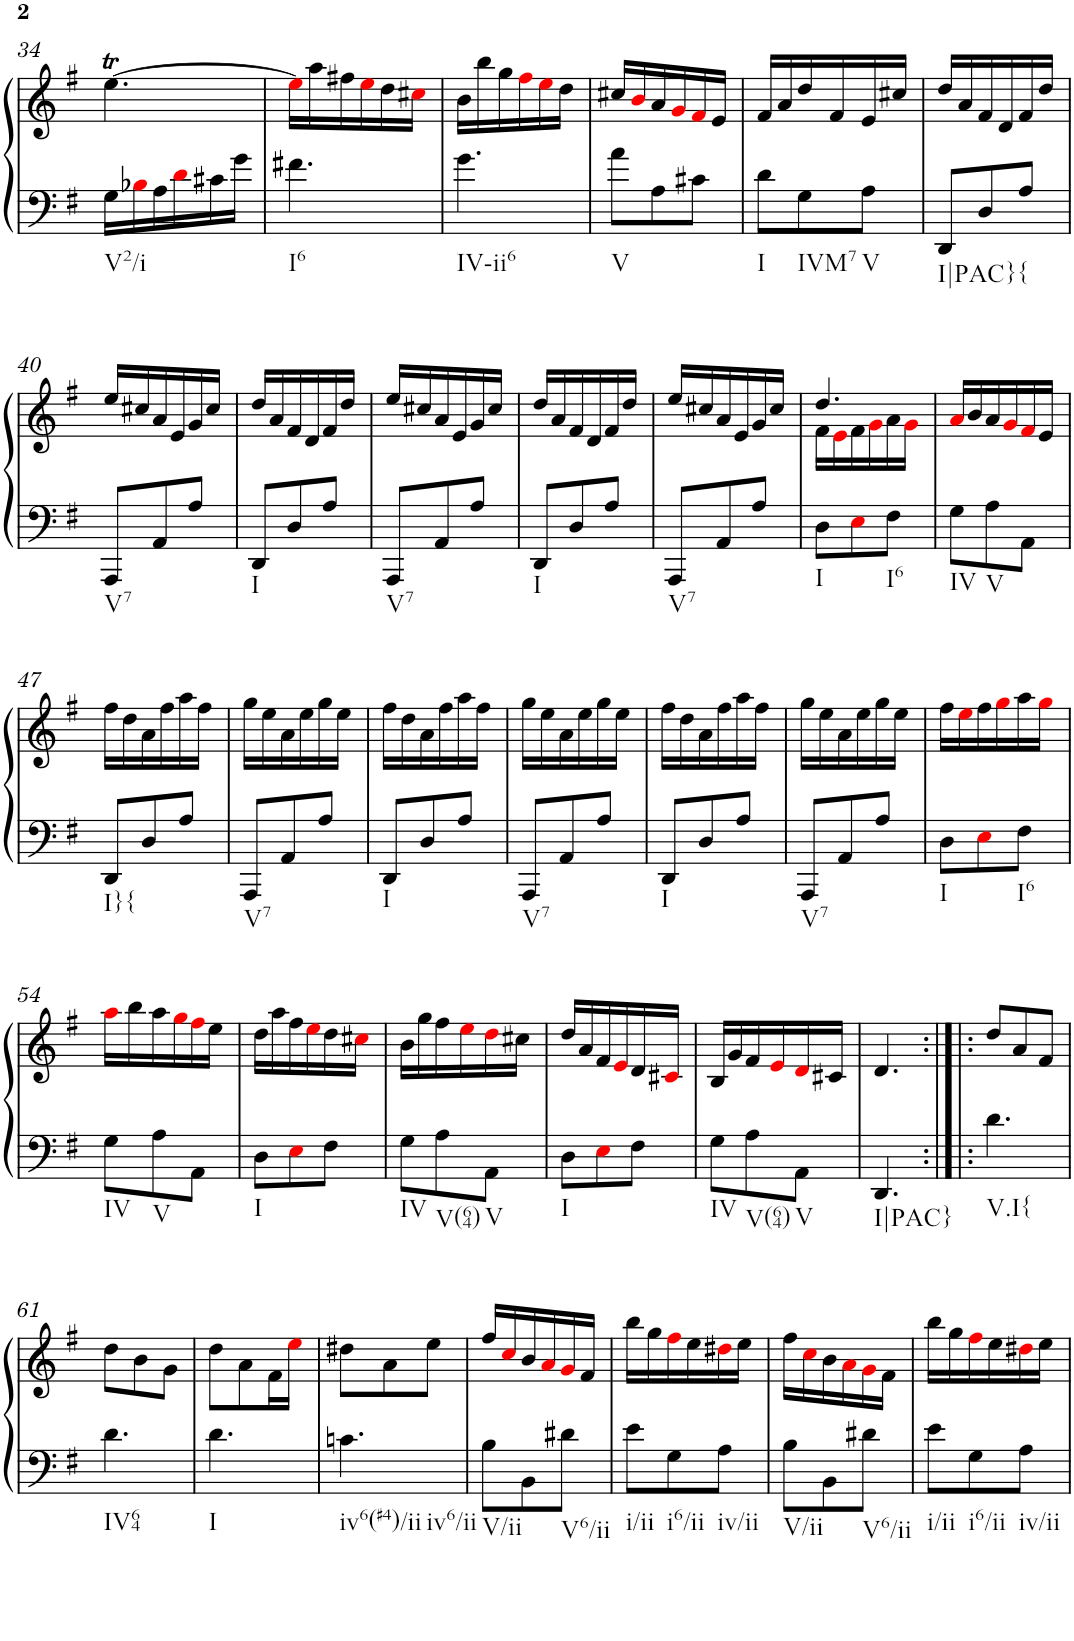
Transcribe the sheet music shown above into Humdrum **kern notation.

**kern	**kern
*part1	*part1
*staff2	*staff1
*I"Piano	*
*I'Pno	*
!!LO:PB:g=z
*clefF4	*clefG2
*k[f#]	*k[f#]
*G:	*G:
*M3/8	*M3/8
=34	=34
!LO:TX:b:t=V2/i	!
16G\LL	[4.eeT\
16B-Xi\	.
16A\	.
16di\	.
16c#X\	.
16g\JJ	.
=35	=35
!LO:TX:b:t=I6	!
4.f#X\	16eei\LL]
.	16aa\
.	16ff#X\
.	16eei\
.	16dd\
.	16cc#Xi\JJ
=36	=36
!LO:TX:b:t=IV-ii6	!
4.g\	16b\LL
.	16bb\
.	16gg\
.	16ff#i\
.	16eei\
.	16dd\JJ
=37	=37
!LO:TX:b:t=V	!
8a\L	16cc#X/LL
.	16bi/
8A\	16a/
.	16gi/
8c#X\J	16f#i/
.	16e/JJ
=38	=38
!LO:TX:b:t=I	!
8d\L	16f#/LL
.	16a/
!LO:TX:b:t=IVM7	!
8G\	16dd/
.	16f#/
!LO:TX:b:t=V	!
8A\J	16e/
.	16cc#X/JJ
=39	=39
!LO:TX:b:t=I|PAC}{	!
8DD/L	16dd/LL
.	16a/
8D/	16f#/
.	16d/
8A/J	16f#/
.	16dd/JJ
!!LO:LB:g=z
=40	=40
!LO:TX:b:t=V7	!
8AAA/L	16ee/LL
.	16cc#X/
8AA/	16a/
.	16e/
8A/J	16g/
.	16cc#/JJ
=41	=41
!LO:TX:b:t=I	!
8DD/L	16dd/LL
.	16a/
8D/	16f#/
.	16d/
8A/J	16f#/
.	16dd/JJ
=42	=42
!LO:TX:b:t=V7	!
8AAA/L	16ee/LL
.	16cc#X/
8AA/	16a/
.	16e/
8A/J	16g/
.	16cc#/JJ
=43	=43
!LO:TX:b:t=I	!
8DD/L	16dd/LL
.	16a/
8D/	16f#/
.	16d/
8A/J	16f#/
.	16dd/JJ
=44	=44
!LO:TX:b:t=V7	!
8AAA/L	16ee/LL
.	16cc#X/
8AA/	16a/
.	16e/
8A/J	16g/
.	16cc#/JJ
=45	=45
*	*^
!LO:TX:b:t=I	!	!
8D\L	4.dd/	16f#\LL
.	.	16ei\
8Ei\	.	16f#\
.	.	16gi\
!LO:TX:b:t=I6	!	!
8F#\J	.	16a\
.	.	16gi\JJ
=46	=46	=46
!LO:TX:b:t=IV	!	!
*	*v	*v
8G\L	16ai/LL
.	16b/
!LO:TX:b:t=V	!
8A\	16a/
.	16gi/
8AA\J	16f#i/
.	16e/JJ
!!LO:LB:g=z
=47	=47
!LO:TX:b:t=I}{	!
8DD/L	16ff#\LL
.	16dd\
8D/	16a\
.	16ff#\
8A/J	16aa\
.	16ff#\JJ
=48	=48
!LO:TX:b:t=V7	!
8AAA/L	16gg\LL
.	16ee\
8AA/	16a\
.	16ee\
8A/J	16gg\
.	16ee\JJ
=49	=49
!LO:TX:b:t=I	!
8DD/L	16ff#\LL
.	16dd\
8D/	16a\
.	16ff#\
8A/J	16aa\
.	16ff#\JJ
=50	=50
!LO:TX:b:t=V7	!
8AAA/L	16gg\LL
.	16ee\
8AA/	16a\
.	16ee\
8A/J	16gg\
.	16ee\JJ
=51	=51
!LO:TX:b:t=I	!
8DD/L	16ff#\LL
.	16dd\
8D/	16a\
.	16ff#\
8A/J	16aa\
.	16ff#\JJ
=52	=52
!LO:TX:b:t=V7	!
8AAA/L	16gg\LL
.	16ee\
8AA/	16a\
.	16ee\
8A/J	16gg\
.	16ee\JJ
=53	=53
!LO:TX:b:t=I	!
8D\L	16ff#\LL
.	16eei\
8Ei\	16ff#\
.	16ggi\
!LO:TX:b:t=I6	!
8F#\J	16aa\
.	16ggi\JJ
!!LO:LB:g=z
=54	=54
!LO:TX:b:t=IV	!
8G\L	16aai\LL
.	16bb\
!LO:TX:b:t=V	!
8A\	16aa\
.	16ggi\
8AA\J	16ff#i\
.	16ee\JJ
=55	=55
!LO:TX:b:t=I	!
8D\L	16dd\LL
.	16aa\
8Ei\	16ff#\
.	16eei\
8F#\J	16dd\
.	16cc#Xi\JJ
=56	=56
!LO:TX:b:t=IV	!
8G\L	16b\LL
.	16gg\
!LO:TX:b:t=V(64)	!
8A\	16ff#\
.	16eei\
!LO:TX:b:t=V	!
8AA\J	16ddi\
.	16cc#X\JJ
=57	=57
!LO:TX:b:t=I	!
8D\L	16dd/LL
.	16a/
8Ei\	16f#/
.	16ei/
8F#\J	16d/
.	16c#Xi/JJ
=58	=58
!LO:TX:b:t=IV	!
8G\L	16B/LL
.	16g/
!LO:TX:b:t=V(64)	!
8A\	16f#/
.	16ei/
!LO:TX:b:t=V	!
8AA\J	16di/
.	16c#X/JJ
=59	=59
!LO:TX:b:t=I|PAC}	!
4.DD/	4.d/
=60:|!|:	=60:|!|:
!LO:TX:b:t=V.I{	!
4.d\	8dd/L
.	8a/
.	8f#/J
!!LO:LB:g=z
=61	=61
!LO:TX:b:t=IV64	!
4.d\	8dd\L
.	8b\
.	8g\J
=62	=62
!LO:TX:b:t=I	!
4.d\	8dd\L
.	8a\
.	16f#\L
.	16eei\JJ
=63	=63
!LO:TX:b:t=iv6(#4)/ii	!
!LO:TX:b:t=iv6/ii	!
4.cn\	8dd#X\L
.	8a\
.	8ee\J
=64	=64
!LO:TX:b:t=V/ii	!
8B\L	16ff#/LL
.	16cci/
8BB\	16b/
.	16ai/
!LO:TX:b:t=V6/ii	!
8d#X\J	16gi/
.	16f#/JJ
=65	=65
!LO:TX:b:t=i/ii	!
8e\L	16bb\LL
.	16gg\
!LO:TX:b:t=i6/ii	!
8G\	16ff#i\
.	16ee\
!LO:TX:b:t=iv/ii	!
8A\J	16dd#Xi\
.	16ee\JJ
=66	=66
!LO:TX:b:t=V/ii	!
8B\L	16ff#\LL
.	16cci\
8BB\	16b\
.	16ai\
!LO:TX:b:t=V6/ii	!
8d#X\J	16gi\
.	16f#\JJ
=67	=67
!LO:TX:b:t=i/ii	!
8e\L	16bb\LL
.	16gg\
!LO:TX:b:t=i6/ii	!
8G\	16ff#i\
.	16ee\
!LO:TX:b:t=iv/ii	!
8A\J	16dd#Xi\
.	16ee\JJ
=	=
*-	*-
